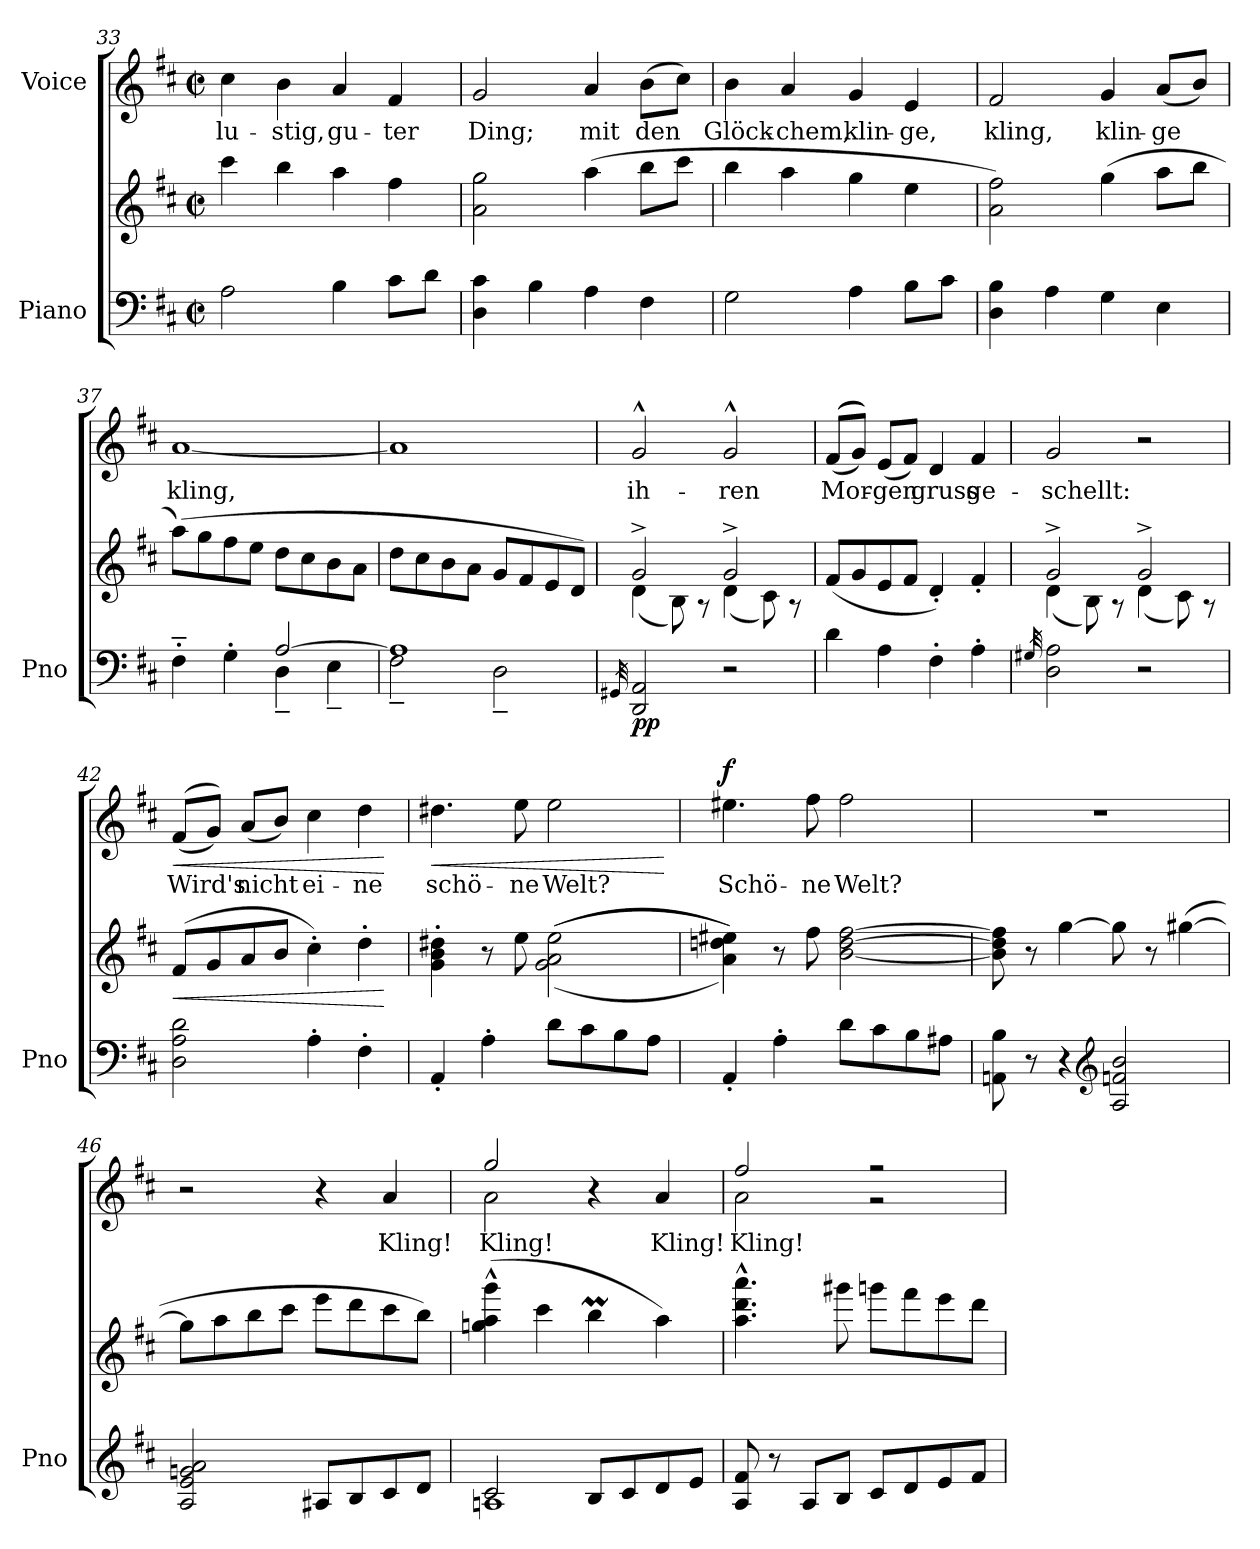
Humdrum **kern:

**kern	**kern	**dynam	**kern	**text	**dynam
*part2	*part2	*part2	*part1	*part1	*part1
*staff3	*staff2	*staff2/3	*staff1	*staff1	*staff1
*I"Piano	*	*	*I"Voice	*	*
*I'Pno	*	*	*	*	*
*clefF4	*clefG2	*	*clefG2	*	*
*k[f#c#]	*k[f#c#]	*	*k[f#c#]	*	*
*M2/2	*M2/2	*	*M2/2	*	*
*met(c|)	*met(c|)	*	*met(c|)	*	*
=33	=33	=33	=33	=33	=33
2A\	4ccc#\	.	4cc#\	lu-	.
.	4bb\	.	4b\	-stig,	.
4B\	4aa\	.	4a/	gu-	.
8c#\L	4ff#\	.	4f#/	-ter	.
8d\J	.	.	.	.	.
=34	=34	=34	=34	=34	=34
4D\ 4c#\	2a\ 2gg\	.	2g/	Ding;	.
4B\	.	.	.	.	.
4A\	(4aa\	.	4a/	mit	.
4F#\	8bb\L	.	(8b\L	den	.
.	8ccc#\J	.	8cc#\J)	.	.
=35	=35	=35	=35	=35	=35
2G\	4bb\	.	4b\	Glöck-	.
.	4aa\	.	4a/	-chem,	.
4A\	4gg\	.	4g/	klin-	.
8B\L	4ee\	.	4e/	-ge,	.
8c#\J	.	.	.	.	.
=36	=36	=36	=36	=36	=36
4D\ 4B\	2a\ 2ff#\)	.	2f#/	kling,	.
4A\	.	.	.	.	.
4G\	(4gg\	.	4g/	klin-	.
4E\	8aa\L	.	(8a/L	-ge	.
.	8bb\J	.	8b/J)	.	.
=37	=37	=37	=37	=37	=37
*^	*	*	*	*	*
4F#'~\	2ryy	(8aa\L)	.	[1a	kling,	.
.	.	8gg\	.	.	.	.
4G'<\	.	8ff#\	.	.	.	.
.	.	8ee\J	.	.	.	.
[2A/	4D~\	8dd\L	.	.	.	.
.	.	8cc#\	.	.	.	.
.	4E~\	8b\	.	.	.	.
.	.	8a\J	.	.	.	.
=38	=38	=38	=38	=38	=38	=38
1A]	2F#~\	8dd\L	.	1a]	.	.
.	.	8cc#\	.	.	.	.
.	.	8b\	.	.	.	.
.	.	8a\J	.	.	.	.
.	2D~\	8g/L	.	.	.	.
.	.	8f#/	.	.	.	.
.	.	8e/	.	.	.	.
.	.	8d/J)	.	.	.	.
*v	*v	*	*	*	*	*
=39	=39	=39	=39	=39	=39
32qGG#X/	.	.	.	.	.
*	*^	*	*	*	*
!	!	!	!LO:DY:b=2	!	!	!
2DD/ 2AA/	2g^/	(4d\	pp	2g^^/	ih-	.
.	.	8B\)	.	.	.	.
.	.	8r	.	.	.	.
2r	2g^/	(4d\	.	2g^^/	-ren	.
.	.	8c#\)	.	.	.	.
.	.	8r	.	.	.	.
*	*v	*v	*	*	*	*
=40	=40	=40	=40	=40	=40
4d\	(8f#/L	.	(((8f#/L	Mor-	.
.	8g/	.	8g/J)))	.	.
4A\	8e/	.	(8e/L	-gen	.
.	8f#/J	.	8f#/J)	.	.
4F#'\	4d'/)	.	4d/	gruss	.
4A'\	4f#'/	.	4f#/	ge-	.
=41	=41	=41	=41	=41	=41
32qG#X/	.	.	.	.	.
*	*^	*	*	*	*
2D\ 2A\	2g^/	(4d\	.	2g/	-schellt:	.
.	.	8B\)	.	.	.	.
.	.	8r	.	.	.	.
2r	2g^/	(4d\	.	2r	.	.
.	.	8c#\)	.	.	.	.
.	.	8r	.	.	.	.
=42	=42	=42	=42	=42	=42	=42
!	!	!	!LO:HP:b	!	!	!LO:HP:b
*	*v	*v	*	*	*	*
2D\ 2A\ 2d\	(8f#/L	<	((8f#/L	Wird's	<
.	8g/	.	8g/J))	.	.
.	8a/	.	(8a/L	nicht	.
.	8b/J	.	8b/J)	.	.
4A'\	4cc#'\)	.	4cc#\	ei-	.
4F#'\	4dd'\	.	4dd\	-ne	.
.	.	[	.	.	[
=43	=43	=43	=43	=43	=43
!	!	!	!	!	!LO:HP:b
4AA'/	4g\' 4b\' 4dd#X\'	.	4.dd#X\	schö-	<
4A'\	8r	.	.	.	.
.	8ee\	.	8ee\	-ne	.
8d\L	(((2g\ 2a\ 2ee\	.	2ee\	Welt?	.
8c#\	.	.	.	.	.
8B\	.	.	.	.	.
8A\J	.	.	.	.	.
.	.	.	.	.	[
=44	=44	=44	=44	=44	=44
!	!	!	!	!	!LO:DY:b
4AA'/	4a\ 4ddn\ 4ee#X\)))	.	4.ee#X\	Schö-	f
4A'\	8r	.	.	.	.
.	8ff#\	.	8ff#\	-ne	.
8d\L	[2b\ [2dd\ [2ff#\	.	2ff#\	Welt?	.
8c#\	.	.	.	.	.
8B\	.	.	.	.	.
8A#X\J	.	.	.	.	.
=45	=45	=45	=45	=45	=45
8AAn\ 8B\	8b\] 8dd\] 8ff#\]	.	1r	.	.
8r	8r	.	.	.	.
4r	[4gg\	.	.	.	.
*clefG2	*	*	*	*	*
2A/ 2fn/ 2b/	8gg\]	.	.	.	.
.	8r	.	.	.	.
.	([4gg#X\	.	.	.	.
=46	=46	=46	=46	=46	=46
2A/ 2e/ 2gn/ 2a/	8gg#\L]	.	2r	.	.
.	8aa\	.	.	.	.
.	8bb\	.	.	.	.
.	8ccc#\J	.	.	.	.
8A#X/L	8eee\L	.	4r	.	.
8B/	8ddd\	.	.	.	.
8c#/	8ccc#\	.	4a/	Kling!	.
8d/J	8bb\J)	.	.	.	.
=47	=47	=47	=47	=47	=47
*^	*	*	*^	*	*
2c#/	1An	(4ggn\^^ 4aa\^^ 4ggg\^^	.	2gg/	2a\	Kling!	.
.	.	4ccc#\	.	.	.	.	.
8B/L	.	4bbM\	.	4r	2ryy	.	.
8c#/	.	.	.	.	.	.	.
8d/	.	4aa\)	.	4a/	.	Kling!	.
8e/J	.	.	.	.	.	.	.
*v	*v	*	*	*	*	*	*
=48	=48	=48	=48	=48	=48	=48
8A/ 8f#/	4.aa\^^ 4.ddd\^^ 4.aaa\^^	.	2ff#/	2a\	Kling!	.
8r	.	.	.	.	.	.
8A/L	.	.	.	.	.	.
8B/J	8ggg#X\	.	.	.	.	.
8c#/L	8gggn\L	.	2r	2r	.	.
8d/	8fff#\	.	.	.	.	.
8e/	8eee\	.	.	.	.	.
8f#/J	8ddd\J	.	.	.	.	.
*	*	*	*v	*v	*	*
=	=	=	=	=	=
*-	*-	*-	*-	*-	*-
